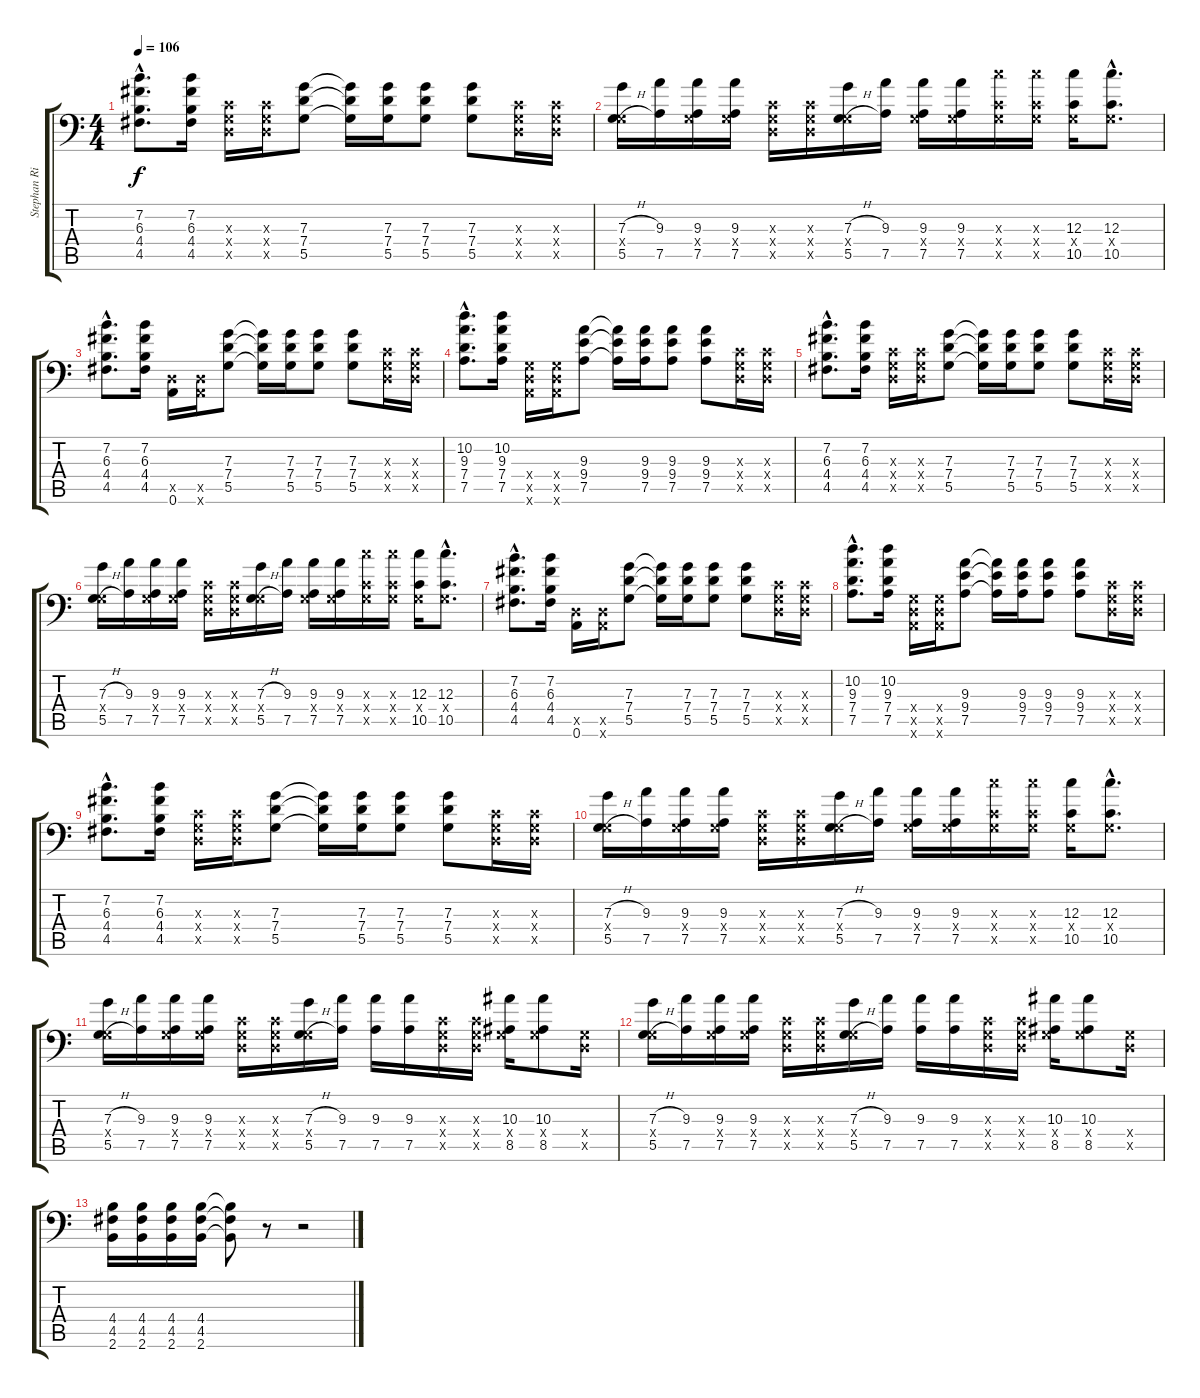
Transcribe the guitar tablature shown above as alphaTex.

\track ("Stephan Richards" "Stephan Ri") {instrument acousticguitarnylon}
\staff {score tabs}
\tuning (A3 E3 C3 G2 D2 A1) {hide}
\ts (4 4)
\tempo 106
\clef f4
\ks c
(7.2{hac} 6.3{hac} 4.4{hac} 4.5{hac}).8{d dy f} (7.2 6.3 4.4 4.5).16 (0.3{x} 0.4{x} 0.5{x}).16 (0.3{x} 0.4{x} 0.5{x}).16 (7.3 7.4 5.5).8 (7.3{t} 7.4{t} 5.5{t}).16 (7.3 7.4 5.5).16 (7.3 7.4 5.5).8 (7.3 7.4 5.5).8 (0.3{x} 0.4{x} 0.5{x}).16 (0.3{x} 0.4{x} 0.5{x}).16 |
(7.3{h} 0.4{x} 5.5{h}).16{instrument distortionguitar} (9.3 7.5).16 (9.3 0.4{x} 7.5).16 (9.3 0.4{x} 7.5).16 (0.3{x} 0.4{x} 0.5{x}).16 (0.3{x} 0.4{x} 0.5{x}).16 (7.3{h} 0.4{x} 5.5{h}).16 (9.3 7.5).16 (9.3 0.4{x} 7.5).16 (9.3 0.4{x} 7.5).16 (12.3{x} 0.4{x} 10.5{x}).16 (12.3{x} 0.4{x} 10.5{x}).16 (12.3 0.4{x} 10.5).16 (12.3{hac} 0.4{hac x} 10.5{hac}).8{d} |
(7.2{hac} 6.3{hac} 4.4{hac} 4.5{hac}).8{d} (7.2 6.3 4.4 4.5).16 (0.5{x} 0.6).16 (0.5{x} 0.6{x}).16 (7.3 7.4 5.5).8 (7.3{t} 7.4{t} 5.5{t}).16 (7.3 7.4 5.5).16 (7.3 7.4 5.5).8 (7.3 7.4 5.5).8 (0.3{x} 0.4{x} 0.5{x}).16 (0.3{x} 0.4{x} 0.5{x}).16 |
(10.2{hac} 9.3{hac} 7.4{hac} 7.5{hac}).8{d} (10.2 9.3 7.4 7.5).16 (0.4{x} 0.5{x} 0.6{x}).16 (0.4{x} 0.5{x} 0.6{x}).16 (9.3 9.4 7.5).8 (9.3{t} 9.4{t} 7.5{t}).16 (9.3 9.4 7.5).16 (9.3 9.4 7.5).8 (9.3 9.4 7.5).8 (0.3{x} 0.4{x} 0.5{x}).16 (0.3{x} 0.4{x} 0.5{x}).16 |
(7.2{hac} 6.3{hac} 4.4{hac} 4.5{hac}).8{d} (7.2 6.3 4.4 4.5).16 (0.3{x} 0.4{x} 0.5{x}).16 (0.3{x} 0.4{x} 0.5{x}).16 (7.3 7.4 5.5).8 (7.3{t} 7.4{t} 5.5{t}).16 (7.3 7.4 5.5).16 (7.3 7.4 5.5).8 (7.3 7.4 5.5).8 (0.3{x} 0.4{x} 0.5{x}).16 (0.3{x} 0.4{x} 0.5{x}).16 |
(7.3{h} 0.4{x} 5.5{h}).16 (9.3 7.5).16 (9.3 0.4{x} 7.5).16 (9.3 0.4{x} 7.5).16 (0.3{x} 0.4{x} 0.5{x}).16 (0.3{x} 0.4{x} 0.5{x}).16 (7.3{h} 0.4{x} 5.5{h}).16 (9.3 7.5).16 (9.3 0.4{x} 7.5).16 (9.3 0.4{x} 7.5).16 (12.3{x} 0.4{x} 10.5{x}).16 (12.3{x} 0.4{x} 10.5{x}).16 (12.3 0.4{x} 10.5).16 (12.3{hac} 0.4{hac x} 10.5{hac}).8{d} |
(7.2{hac} 6.3{hac} 4.4{hac} 4.5{hac}).8{d} (7.2 6.3 4.4 4.5).16 (0.5{x} 0.6).16 (0.5{x} 0.6{x}).16 (7.3 7.4 5.5).8 (7.3{t} 7.4{t} 5.5{t}).16 (7.3 7.4 5.5).16 (7.3 7.4 5.5).8 (7.3 7.4 5.5).8 (0.3{x} 0.4{x} 0.5{x}).16 (0.3{x} 0.4{x} 0.5{x}).16 |
(10.2{hac} 9.3{hac} 7.4{hac} 7.5{hac}).8{d} (10.2 9.3 7.4 7.5).16 (0.4{x} 0.5{x} 0.6{x}).16 (0.4{x} 0.5{x} 0.6{x}).16 (9.3 9.4 7.5).8 (9.3{t} 9.4{t} 7.5{t}).16 (9.3 9.4 7.5).16 (9.3 9.4 7.5).8 (9.3 9.4 7.5).8 (0.3{x} 0.4{x} 0.5{x}).16 (0.3{x} 0.4{x} 0.5{x}).16 |
(7.2{hac} 6.3{hac} 4.4{hac} 4.5{hac}).8{d} (7.2 6.3 4.4 4.5).16 (0.3{x} 0.4{x} 0.5{x}).16 (0.3{x} 0.4{x} 0.5{x}).16 (7.3 7.4 5.5).8 (7.3{t} 7.4{t} 5.5{t}).16 (7.3 7.4 5.5).16 (7.3 7.4 5.5).8 (7.3 7.4 5.5).8 (0.3{x} 0.4{x} 0.5{x}).16 (0.3{x} 0.4{x} 0.5{x}).16 |
(7.3{h} 0.4{x} 5.5{h}).16 (9.3 7.5).16 (9.3 0.4{x} 7.5).16 (9.3 0.4{x} 7.5).16 (0.3{x} 0.4{x} 0.5{x}).16 (0.3{x} 0.4{x} 0.5{x}).16 (7.3{h} 0.4{x} 5.5{h}).16 (9.3 7.5).16 (9.3 0.4{x} 7.5).16 (9.3 0.4{x} 7.5).16 (12.3{x} 0.4{x} 10.5{x}).16 (12.3{x} 0.4{x} 10.5{x}).16 (12.3 0.4{x} 10.5).16 (12.3{hac} 0.4{hac x} 10.5{hac}).8{d} |
(7.3{h} 0.4{x} 5.5{h}).16 (9.3 7.5).16 (9.3 0.4{x} 7.5).16 (9.3 0.4{x} 7.5).16 (0.3{x} 0.4{x} 0.5{x}).16 (0.3{x} 0.4{x} 0.5{x}).16 (7.3{h} 0.4{x} 5.5{h}).16 (9.3 7.5).16 (9.3 7.5).16 (9.3 7.5).16 (0.3{x} 0.4{x} 0.5{x}).16 (0.3{x} 0.4{x} 0.5{x}).16 (10.3 0.4{x} 8.5).16 (10.3 0.4{x} 8.5).8 (0.4{x} 0.5{x}).16 |
(7.3{h} 0.4{x} 5.5{h}).16 (9.3 7.5).16 (9.3 0.4{x} 7.5).16 (9.3 0.4{x} 7.5).16 (0.3{x} 0.4{x} 0.5{x}).16 (0.3{x} 0.4{x} 0.5{x}).16 (7.3{h} 0.4{x} 5.5{h}).16 (9.3 7.5).16 (9.3 7.5).16 (9.3 7.5).16 (0.3{x} 0.4{x} 0.5{x}).16 (0.3{x} 0.4{x} 0.5{x}).16 (10.3 0.4{x} 8.5).16 (10.3 0.4{x} 8.5).8 (0.4{x} 0.5{x}).16 |
(4.4 4.5 2.6).16 (4.4 4.5 2.6).16 (4.4 4.5 2.6).16 (4.4 4.5 2.6).16 (4.4{t} 4.5{t} 2.6{t}).8 r.8 r.2
